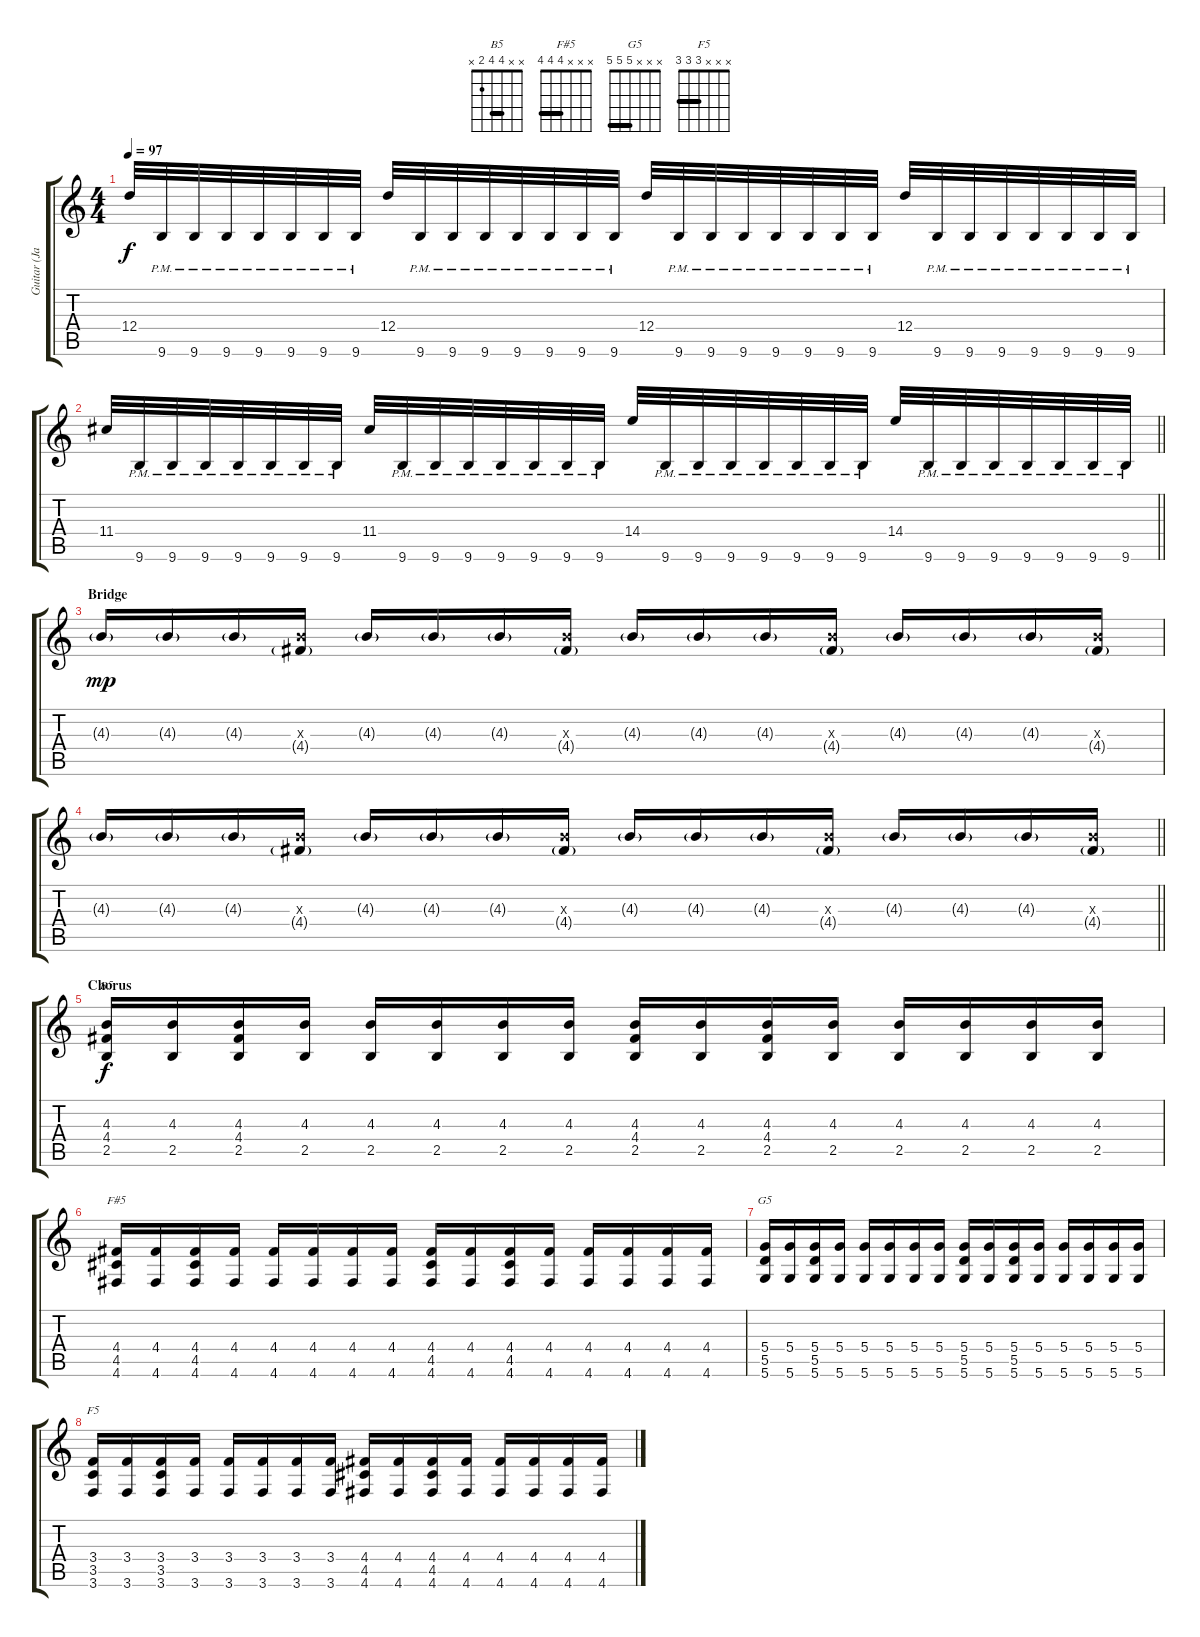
\track ("Guitar (Jasan Stepp)" "Guitar (Ja") {instrument distortionguitar}
\staff {score tabs}
\tuning (E4 B3 G3 D3 A2 D2) {hide}
\chord ("B5" x x 4 4 2 x) {barre 4}
\chord ("F#5" x x x 4 4 4) {barre 4}
\chord ("G5" x x x 5 5 5) {barre 5}
\chord ("F5" x x x 3 3 3) {barre 3}
\ts (4 4)
\tempo 97
\clef g2
\ks c
12.4.32{dy f} 9.6{pm}.32 9.6{pm}.32 9.6{pm}.32 9.6{pm}.32 9.6{pm}.32 9.6{pm}.32 9.6{pm}.32 12.4.32 9.6{pm}.32 9.6{pm}.32 9.6{pm}.32 9.6{pm}.32 9.6{pm}.32 9.6{pm}.32 9.6{pm}.32 12.4.32 9.6{pm}.32 9.6{pm}.32 9.6{pm}.32 9.6{pm}.32 9.6{pm}.32 9.6{pm}.32 9.6{pm}.32 12.4.32 9.6{pm}.32 9.6{pm}.32 9.6{pm}.32 9.6{pm}.32 9.6{pm}.32 9.6{pm}.32 9.6{pm}.32 |
\barLineRight lightlight
11.4.32 9.6{pm}.32 9.6{pm}.32 9.6{pm}.32 9.6{pm}.32 9.6{pm}.32 9.6{pm}.32 9.6{pm}.32 11.4.32 9.6{pm}.32 9.6{pm}.32 9.6{pm}.32 9.6{pm}.32 9.6{pm}.32 9.6{pm}.32 9.6{pm}.32 14.4.32 9.6{pm}.32 9.6{pm}.32 9.6{pm}.32 9.6{pm}.32 9.6{pm}.32 9.6{pm}.32 9.6{pm}.32 14.4.32 9.6{pm}.32 9.6{pm}.32 9.6{pm}.32 9.6{pm}.32 9.6{pm}.32 9.6{pm}.32 9.6{pm}.32 |
\section ("" "Bridge")
4.3{g}.16{dy mp} 4.3{g}.16 4.3{g}.16 (4.3{x} 4.4{g}).16 4.3{g}.16 4.3{g}.16 4.3{g}.16 (4.3{x} 4.4{g}).16 4.3{g}.16 4.3{g}.16 4.3{g}.16 (4.3{x} 4.4{g}).16 4.3{g}.16 4.3{g}.16 4.3{g}.16 (4.3{x} 4.4{g}).16 |
\barLineRight lightlight
4.3{g}.16 4.3{g}.16 4.3{g}.16 (4.3{x} 4.4{g}).16 4.3{g}.16 4.3{g}.16 4.3{g}.16 (4.3{x} 4.4{g}).16 4.3{g}.16 4.3{g}.16 4.3{g}.16 (4.3{x} 4.4{g}).16 4.3{g}.16 4.3{g}.16 4.3{g}.16 (4.3{x} 4.4{g}).16 |
\section ("" "Chorus")
(4.3 4.4 2.5).16{ch "B5" dy f balance 8} (4.3 2.5).16 (4.3 4.4 2.5).16 (4.3 2.5).16 (4.3 2.5).16 (4.3 2.5).16 (4.3 2.5).16 (4.3 2.5).16 (4.3 4.4 2.5).16 (4.3 2.5).16 (4.3 4.4 2.5).16 (4.3 2.5).16 (4.3 2.5).16 (4.3 2.5).16 (4.3 2.5).16 (4.3 2.5).16 |
(4.4 4.5 4.6).16{ch "F#5"} (4.4 4.6).16 (4.4 4.5 4.6).16 (4.4 4.6).16 (4.4 4.6).16 (4.4 4.6).16 (4.4 4.6).16 (4.4 4.6).16 (4.4 4.5 4.6).16 (4.4 4.6).16 (4.4 4.5 4.6).16 (4.4 4.6).16 (4.4 4.6).16 (4.4 4.6).16 (4.4 4.6).16 (4.4 4.6).16 |
(5.4 5.5 5.6).16{ch "G5"} (5.4 5.6).16 (5.4 5.5 5.6).16 (5.4 5.6).16 (5.4 5.6).16 (5.4 5.6).16 (5.4 5.6).16 (5.4 5.6).16 (5.4 5.5 5.6).16 (5.4 5.6).16 (5.4 5.5 5.6).16 (5.4 5.6).16 (5.4 5.6).16 (5.4 5.6).16 (5.4 5.6).16 (5.4 5.6).16 |
(3.4 3.5 3.6).16{ch "F5"} (3.4 3.6).16 (3.4 3.5 3.6).16 (3.4 3.6).16 (3.4 3.6).16 (3.4 3.6).16 (3.4 3.6).16 (3.4 3.6).16 (4.4 4.5 4.6).16 (4.4 4.6).16 (4.4 4.5 4.6).16 (4.4 4.6).16 (4.4 4.6).16 (4.4 4.6).16 (4.4 4.6).16 (4.4 4.6).16
